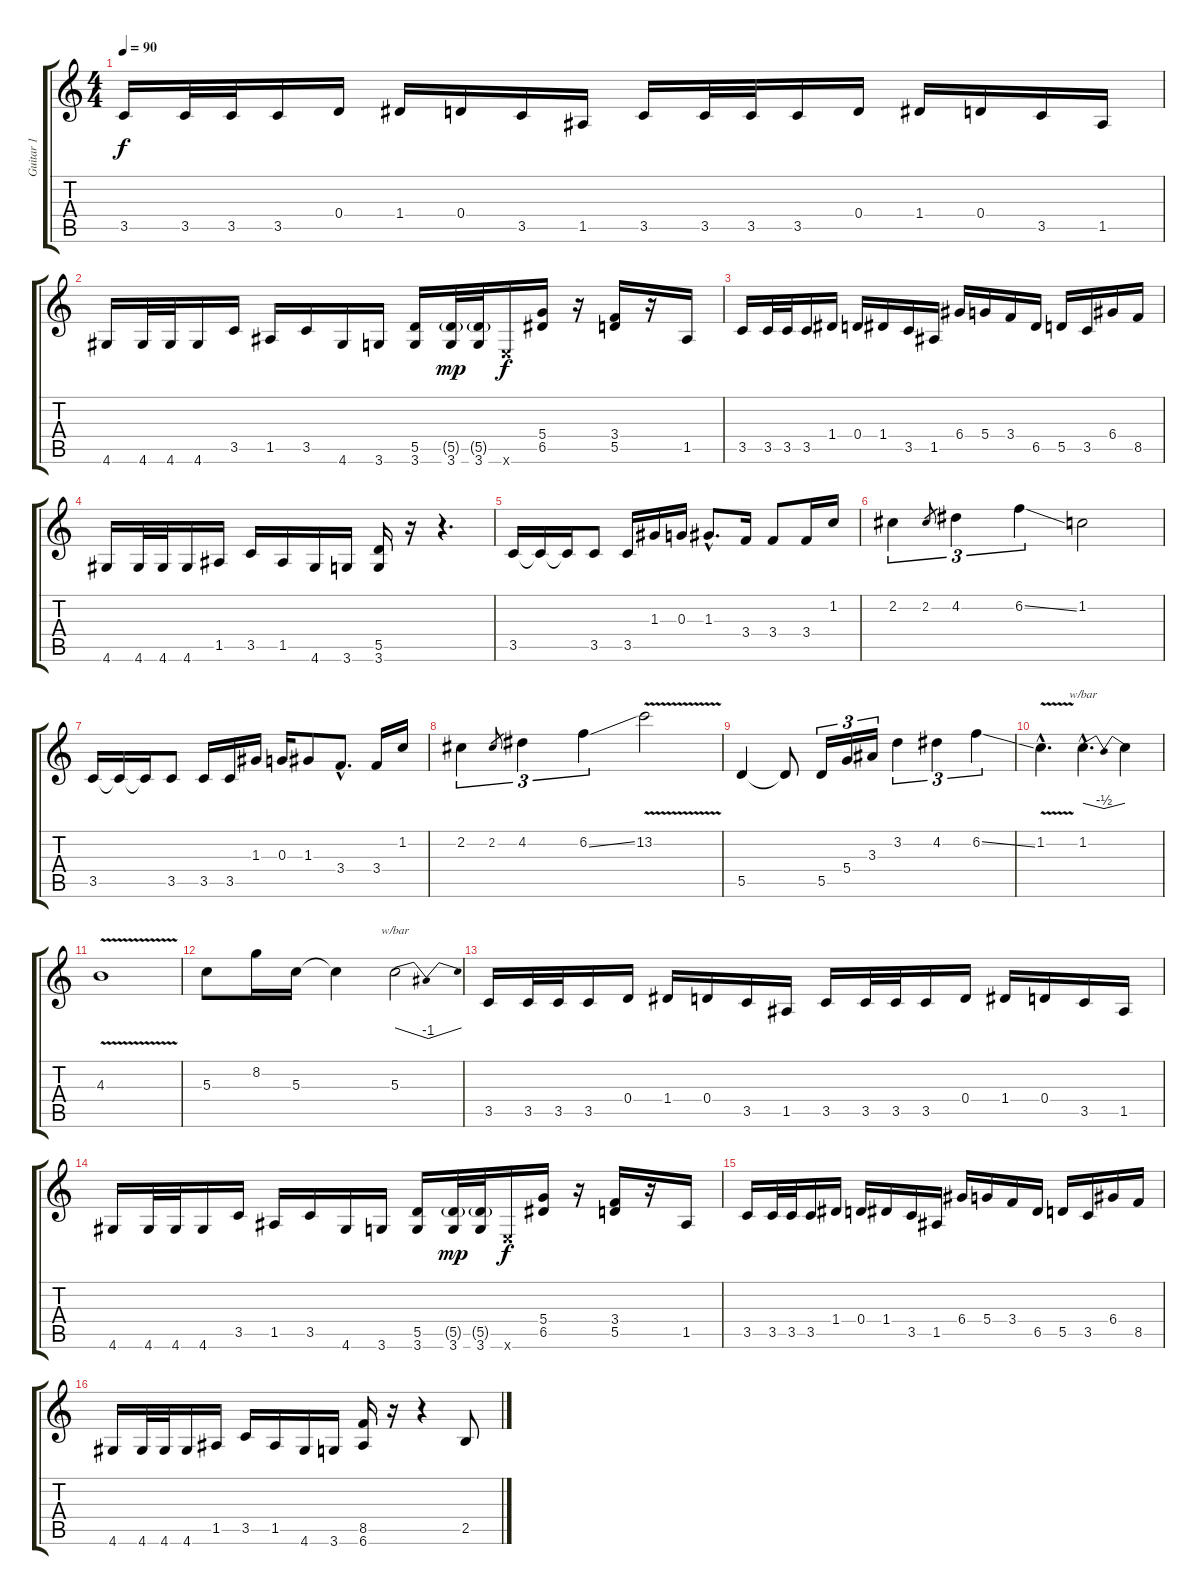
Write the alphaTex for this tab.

\track ("Guitar 1" "Guitar 1") {instrument overdrivenguitar}
\staff {score tabs}
\tuning (E4 B3 G3 D3 A2 E2) {hide}
\ts (4 4)
\tempo 90
\clef g2
\ks c
3.5.16{dy f} 3.5.32 3.5.32 3.5.16 0.4.16 1.4.16 0.4.16 3.5.16 1.5.16 3.5.16 3.5.32 3.5.32 3.5.16 0.4.16 1.4.16 0.4.16 3.5.16 1.5.16 |
4.6.16 4.6.32 4.6.32 4.6.16 3.5.16 1.5.16 3.5.16 4.6.16 3.6.16 (5.5 3.6).16 (5.5{g} 3.6).32{dy mp} (5.5{g} 3.6).32 0.6{x}.16{dy f} (5.4 6.5).16 r.16 (3.4 5.5).16 r.16 1.5.16 |
3.5.16 3.5.32 3.5.32 3.5.16 1.4.16 0.4.16 1.4.16 3.5.16 1.5.16 6.4.16 5.4.16 3.4.16 6.5.16 5.5.16 3.5.16 6.4.16 8.5.16 |
4.6.16 4.6.32 4.6.32 4.6.16 1.5.16 3.5.16 1.5.16 4.6.16 3.6.16 (5.5 3.6).16 r.16 r.4{d} |
3.5.16 3.5{t}.16 3.5{t}.16 3.5.8 3.5.16 1.3.16 0.3.16 1.3{hac}.8{d} 3.4.16 3.4.8 3.4.16 1.2.16 |
2.2.4{tu (3 2)} 2.2.8{gr} 4.2.4{tu (3 2)} 6.2{ss}.4{tu (3 2)} 1.2.2 |
3.5.16 3.5{t}.16 3.5{t}.16 3.5.8 3.5.16 3.5.16 1.3.16 0.3.16 1.3.8 3.4{hac}.8{d} 3.4.16 1.2.16 |
2.2.4{tu (3 2)} 2.2.8{gr} 4.2.4{tu (3 2)} 6.2{ss}.4{tu (3 2)} 13.2{v}.2 |
5.5.4 5.5{t}.8 5.5.16{tu (3 2)} 5.4.16{tu (3 2)} 3.3.16{tu (3 2)} 3.2.4{tu (3 2)} 4.2.4{tu (3 2)} 6.2{ss}.4{tu (3 2)} |
1.2{v hac}.4{d} 1.2{hac}.4{d tbe (dip default 0 0 30 -2 60 0)} 1.2{t}.4 |
4.3{v}.1 |
5.3.8 8.2.16 5.3.16 5.3{t}.4 5.3.2{tbe (dip default 0 0 30 -4 60 0)} |
3.5.16 3.5.32 3.5.32 3.5.16 0.4.16 1.4.16 0.4.16 3.5.16 1.5.16 3.5.16 3.5.32 3.5.32 3.5.16 0.4.16 1.4.16 0.4.16 3.5.16 1.5.16 |
4.6.16 4.6.32 4.6.32 4.6.16 3.5.16 1.5.16 3.5.16 4.6.16 3.6.16 (5.5 3.6).16 (5.5{g} 3.6).32{dy mp} (5.5{g} 3.6).32 0.6{x}.16{dy f} (5.4 6.5).16 r.16 (3.4 5.5).16 r.16 1.5.16 |
3.5.16 3.5.32 3.5.32 3.5.16 1.4.16 0.4.16 1.4.16 3.5.16 1.5.16 6.4.16 5.4.16 3.4.16 6.5.16 5.5.16 3.5.16 6.4.16 8.5.16 |
4.6.16 4.6.32 4.6.32 4.6.16 1.5.16 3.5.16 1.5.16 4.6.16 3.6.16 (8.5 6.6).16 r.16 r.4 2.5.8
